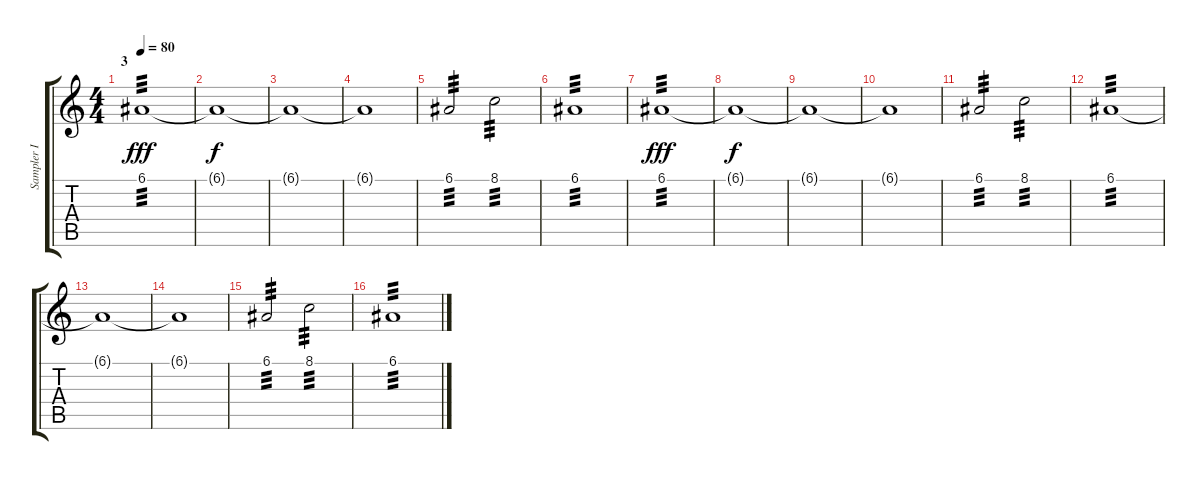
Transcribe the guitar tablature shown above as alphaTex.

\track ("Sampler I" "Sampler I") {instrument lead1square}
\staff {score tabs}
\tuning (E4 B3 G3 D3 A2 E2) {hide}
\ts (4 4)
\section ("" "3")
\tempo 80
\clef g2
\ks c
6.1.1{tp 3 dy fff instrument pad3polysynth} |
6.1{t}.1{dy f volume 8} |
6.1{t}.1{volume 6} |
6.1{t}.1{volume 4} |
6.1.2{tp 3 volume 10 instrument pad3polysynth} 8.1.2{tp 3} |
6.1.1{tp 3} |
6.1.1{tp 3 dy fff instrument pad3polysynth} |
6.1{t}.1{dy f volume 8} |
6.1{t}.1{volume 6} |
6.1{t}.1{volume 4} |
6.1.2{tp 3 volume 10 instrument pad3polysynth} 8.1.2{tp 3} |
6.1.1{tp 3} |
6.1{t}.1{volume 6} |
6.1{t}.1{volume 4} |
6.1.2{tp 3 volume 10 instrument pad3polysynth} 8.1.2{tp 3} |
6.1.1{tp 3}
